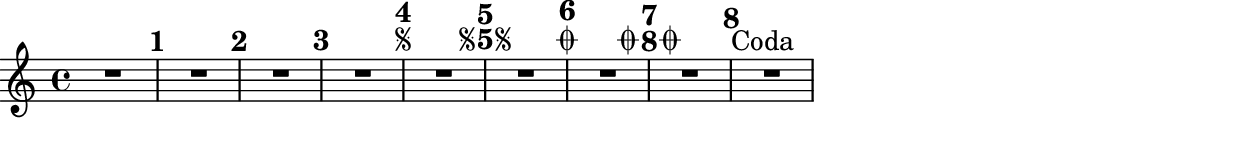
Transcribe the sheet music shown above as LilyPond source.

%% Generated by lilypond-book
%% Options: [exampleindent=10.16\mm,indent=0\mm,line-width=160\mm,paper-height=845.047\pt,paper-width=597.508\pt,papersize='(cons (* 597.508 pt) (* 845.047 pt))]
\include "lilypond-book-preamble.ly"


% ****************************************************************
% Start cut-&-pastable-section
% ****************************************************************

#(ly:set-option 'eps-box-padding 3.000000)



\paper {
  #(set-paper-size '(cons (* 597.508 pt) (* 845.047 pt)))
  indent = 0\mm
  line-width = 160\mm
  % offset the left padding, also add 1mm as lilypond creates cropped
  % images with a little space on the right
  line-width = #(- line-width (* mm  3.000000) (* mm 1))
}

\layout {
  
}




% ****************************************************************
% ly snippet:
% ****************************************************************
\sourcefilename "/lilypond-2.26.0/input/regression/mark-tracking-conflict-specific-rehearsal-mark.ly"
\sourcefileline 0
\version "2.23.6"
#(ly:set-option 'warning-as-error #t)

\header {
  texidoc = "LilyPond issues warnings when @code{\\mark @var{n}}
conflicts with certain other simultaneous marks, and engraves only the
first.

Rehearsal marks 1 to @tie{}3 should appear alone.  Rehearsal marks 4
to@tie{}9 should appear with various performance marks."
}

\layout {
  \context {
    \Score
    rehearsalMarkFormatter = #format-mark-numbers
  }
}

\parallelMusic upper,lower {
  R1 \mark 1    |
  R1 \mark "A!" |
  #(ly:expect-warning (ly:translate-cpp-warning-scheme
                       "conflict with event: `%s'") "rehearsal-mark-event")
  #(ly:expect-warning (ly:translate-cpp-warning-scheme
                       "discarding event: `%s'") "ad-hoc-mark-event")

  R1 \mark 2        |
  R1 \mark \default |
  %% no warning

  R1 \mark 3 |
  R1 \mark 9 |
  #(ly:expect-warning (ly:translate-cpp-warning-scheme
                       "conflict with event: `%s'") "rehearsal-mark-event")
  #(ly:expect-warning (ly:translate-cpp-warning-scheme
                       "discarding event: `%s'") "rehearsal-mark-event")

  R1 \mark 4 |
  R1 \segnoMark \default |
  %% no warning

  R1 \mark 5 |
  R1 \segnoMark 5 |
  %% no warning

  R1 \mark 6 |
  R1 \codaMark \default |
  %% no warning

  R1 \mark 7 |
  R1 \codaMark 8 |
  %% no warning

  R1 \mark 8 |
  R1 \sectionLabel "Coda" |
  %% no warning

  R1 |
  R1 |
}

\new Staff <<
  \new Voice \upper
  \new Voice \lower
>>



% ****************************************************************
% end ly snippet
% ****************************************************************
